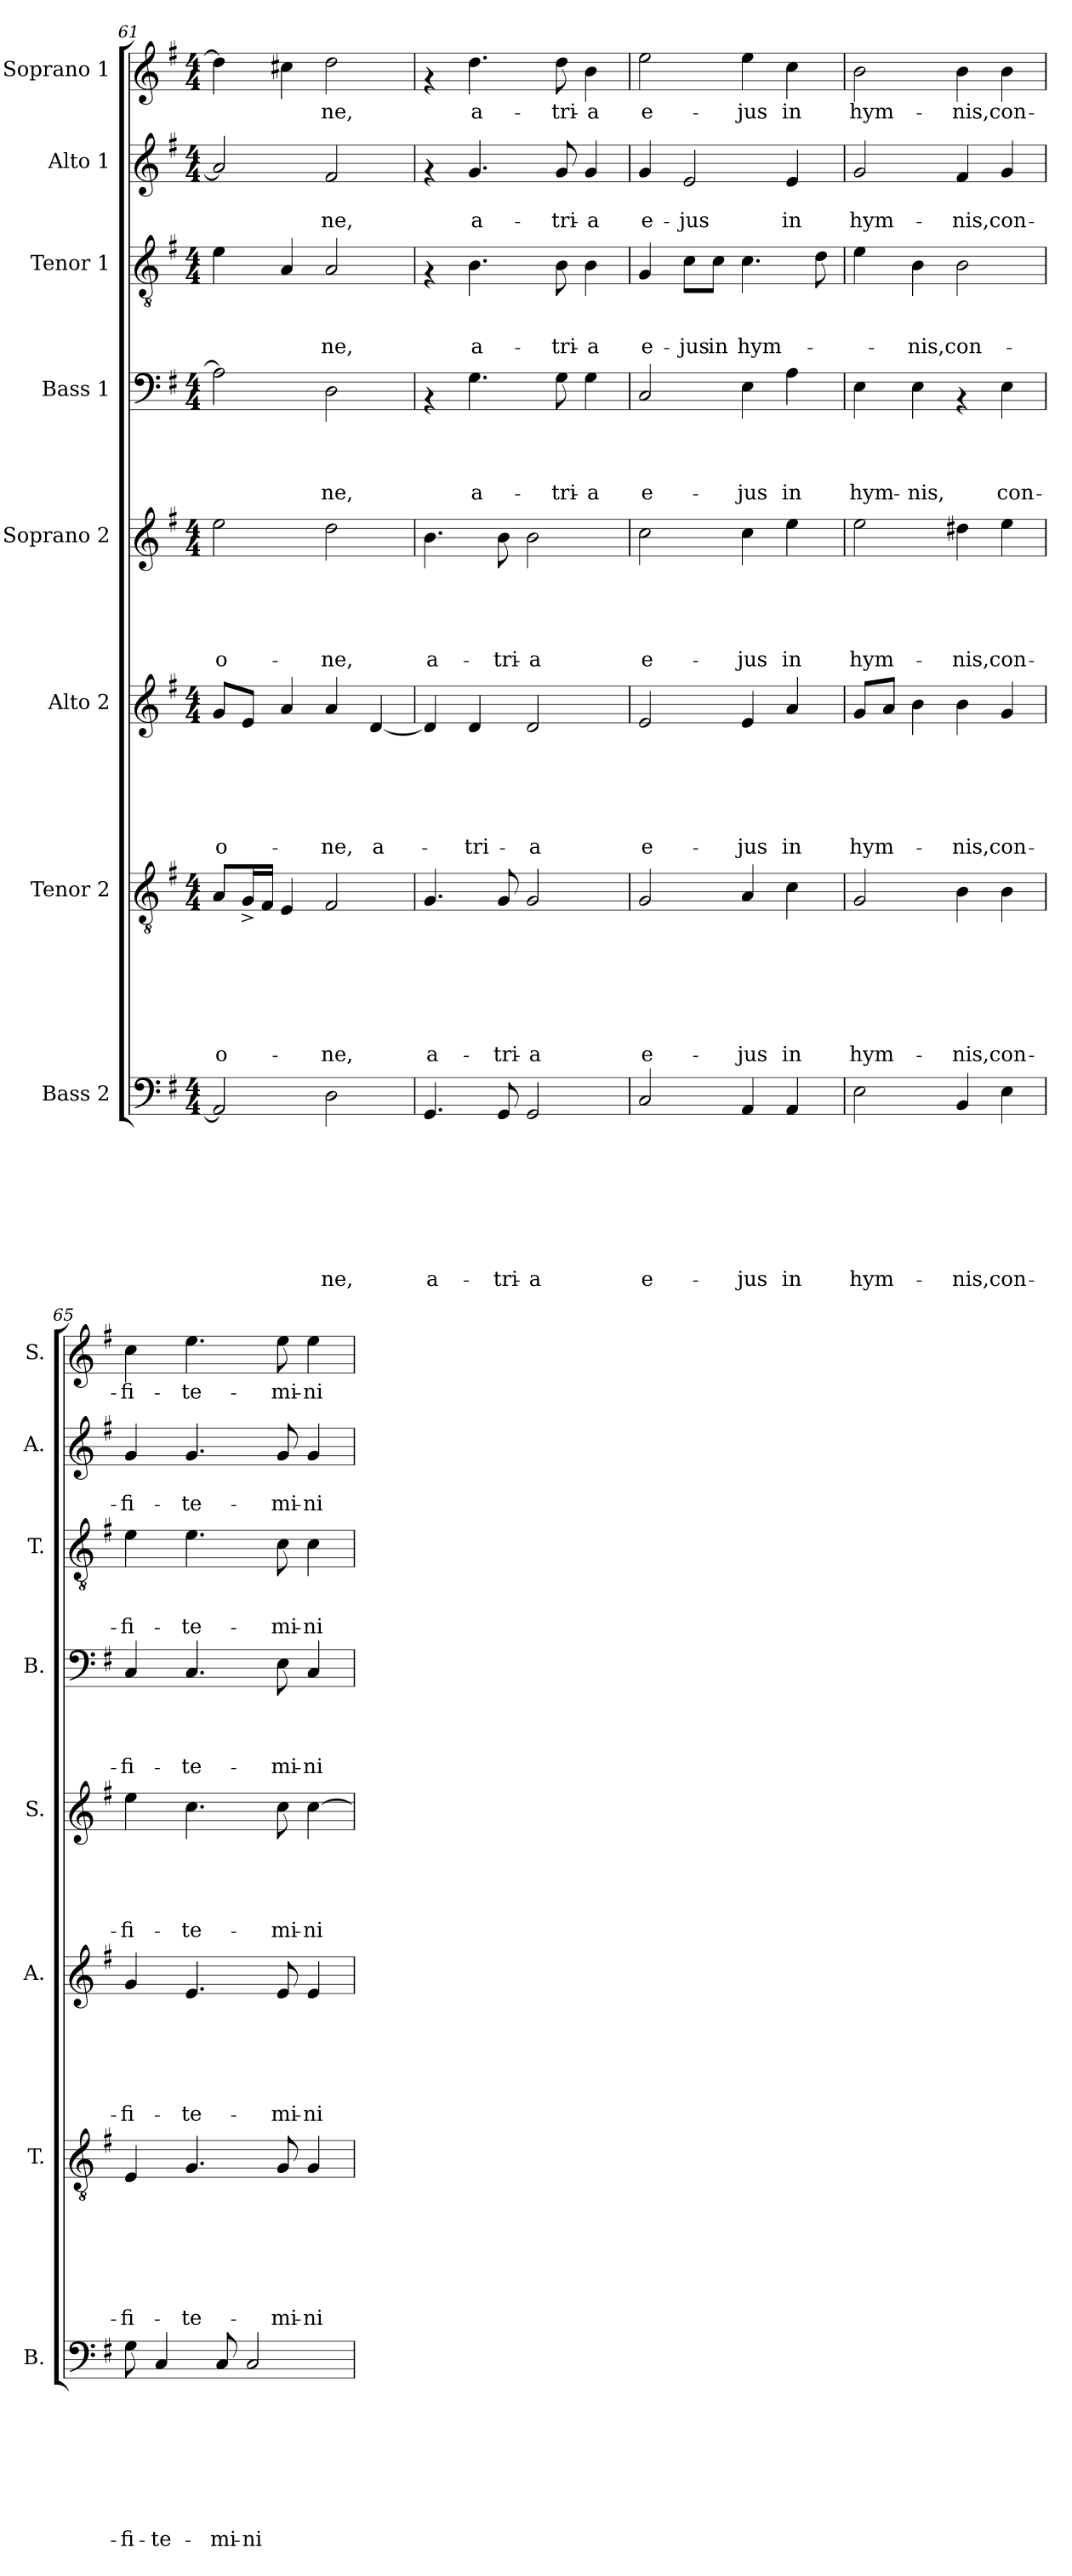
**kern	**text	**text	**text	**text	**text	**text	**text	**text	**kern	**text	**text	**text	**text	**text	**text	**text	**kern	**text	**text	**text	**text	**text	**text	**kern	**text	**text	**text	**text	**text	**kern	**text	**text	**text	**text	**kern	**text	**text	**text	**kern	**text	**text	**kern	**text
*part8	*part8	*part8	*part8	*part8	*part8	*part8	*part8	*part8	*part7	*part7	*part7	*part7	*part7	*part7	*part7	*part7	*part6	*part6	*part6	*part6	*part6	*part6	*part6	*part5	*part5	*part5	*part5	*part5	*part5	*part4	*part4	*part4	*part4	*part4	*part3	*part3	*part3	*part3	*part2	*part2	*part2	*part1	*part1
*staff8	*staff8	*staff8	*staff8	*staff8	*staff8	*staff8	*staff8	*staff8	*staff7	*staff7	*staff7	*staff7	*staff7	*staff7	*staff7	*staff7	*staff6	*staff6	*staff6	*staff6	*staff6	*staff6	*staff6	*staff5	*staff5	*staff5	*staff5	*staff5	*staff5	*staff4	*staff4	*staff4	*staff4	*staff4	*staff3	*staff3	*staff3	*staff3	*staff2	*staff2	*staff2	*staff1	*staff1
*I"Bass 2	*	*	*	*	*	*	*	*	*I"Tenor 2	*	*	*	*	*	*	*	*I"Alto 2	*	*	*	*	*	*	*I"Soprano 2	*	*	*	*	*	*I"Bass 1	*	*	*	*	*I"Tenor 1	*	*	*	*I"Alto 1	*	*	*I"Soprano 1	*
*I'B.	*	*	*	*	*	*	*	*	*I'T.	*	*	*	*	*	*	*	*I'A.	*	*	*	*	*	*	*I'S.	*	*	*	*	*	*I'B.	*	*	*	*	*I'T.	*	*	*	*I'A.	*	*	*I'S.	*
*clefF4	*	*	*	*	*	*	*	*	*clefGv2	*	*	*	*	*	*	*	*clefG2	*	*	*	*	*	*	*clefG2	*	*	*	*	*	*clefF4	*	*	*	*	*clefGv2	*	*	*	*clefG2	*	*	*clefG2	*
*k[f#]	*	*	*	*	*	*	*	*	*k[f#]	*	*	*	*	*	*	*	*k[f#]	*	*	*	*	*	*	*k[f#]	*	*	*	*	*	*k[f#]	*	*	*	*	*k[f#]	*	*	*	*k[f#]	*	*	*k[f#]	*
*G:	*	*	*	*	*	*	*	*	*G:	*	*	*	*	*	*	*	*G:	*	*	*	*	*	*	*G:	*	*	*	*	*	*G:	*	*	*	*	*G:	*	*	*	*G:	*	*	*G:	*
*M4/4	*	*	*	*	*	*	*	*	*M4/4	*	*	*	*	*	*	*	*M4/4	*	*	*	*	*	*	*M4/4	*	*	*	*	*	*M4/4	*	*	*	*	*M4/4	*	*	*	*M4/4	*	*	*M4/4	*
=61	=61	=61	=61	=61	=61	=61	=61	=61	=61	=61	=61	=61	=61	=61	=61	=61	=61	=61	=61	=61	=61	=61	=61	=61	=61	=61	=61	=61	=61	=61	=61	=61	=61	=61	=61	=61	=61	=61	=61	=61	=61	=61	=61
!	!	!	!	!	!	!	!	!	!	!	!	!	!	!	!	!LO:LY:b	!	!	!	!	!	!	!LO:LY:b	!	!	!	!	!	!LO:LY:b	!	!	!	!	!	!	!	!	!	!	!	!	!	!
2AA/]	.	.	.	.	.	.	.	.	8A/L	.	.	.	.	.	.	-o-	8g/L	.	.	.	.	.	-o-	2ee\	.	.	.	.	-o-	2A\]	.	.	.	.	4e\	.	.	.	2a/]	.	.	4dd\]	.
.	.	.	.	.	.	.	.	.	16G^</L	.	.	.	.	.	.	.	8e/J	.	.	.	.	.	.	.	.	.	.	.	.	.	.	.	.	.	.	.	.	.	.	.	.	.	.
.	.	.	.	.	.	.	.	.	16F#/JJ	.	.	.	.	.	.	.	.	.	.	.	.	.	.	.	.	.	.	.	.	.	.	.	.	.	.	.	.	.	.	.	.	.	.
.	.	.	.	.	.	.	.	.	4E/	.	.	.	.	.	.	.	4a/	.	.	.	.	.	.	.	.	.	.	.	.	.	.	.	.	.	4A/	.	.	.	.	.	.	4cc#X\	.
!	!	!	!	!	!	!	!	!LO:LY:b	!	!	!	!	!	!	!	!LO:LY:b	!	!	!	!	!	!	!LO:LY:b	!	!	!	!	!	!LO:LY:b	!	!	!	!	!LO:LY:b	!	!	!	!LO:LY:b	!	!	!LO:LY:b	!	!LO:LY:b
2D\	.	.	.	.	.	.	.	-ne,	2F#/	.	.	.	.	.	.	-ne,	4a/	.	.	.	.	.	-ne,	2dd\	.	.	.	.	-ne,	2D\	.	.	.	-ne,	2A/	.	.	-ne,	2f#/	.	-ne,	2dd\	-ne,
!	!	!	!	!	!	!	!	!	!	!	!	!	!	!	!	!	!	!	!	!	!	!	!LO:LY:b	!	!	!	!	!	!	!	!	!	!	!	!	!	!	!	!	!	!	!	!
.	.	.	.	.	.	.	.	.	.	.	.	.	.	.	.	.	[<4d/	.	.	.	.	.	a-	.	.	.	.	.	.	.	.	.	.	.	.	.	.	.	.	.	.	.	.
=62	=62	=62	=62	=62	=62	=62	=62	=62	=62	=62	=62	=62	=62	=62	=62	=62	=62	=62	=62	=62	=62	=62	=62	=62	=62	=62	=62	=62	=62	=62	=62	=62	=62	=62	=62	=62	=62	=62	=62	=62	=62	=62	=62
!	!	!	!	!	!	!	!	!LO:LY:b	!	!	!	!	!	!	!	!LO:LY:b	!	!	!	!	!	!	!	!	!	!	!	!	!LO:LY:b	!	!	!	!	!	!	!	!	!	!	!	!	!	!
4.GG/	.	.	.	.	.	.	.	a-	4.G/	.	.	.	.	.	.	a-	4d/]	.	.	.	.	.	.	4.b\	.	.	.	.	a-	4rAA	.	.	.	.	4rF	.	.	.	4rf	.	.	4rf	.
!	!	!	!	!	!	!	!	!	!	!	!	!	!	!	!	!	!	!	!	!	!	!	!LO:LY:b	!	!	!	!	!	!	!	!	!	!	!LO:LY:b	!	!	!	!LO:LY:b	!	!	!LO:LY:b	!	!LO:LY:b
.	.	.	.	.	.	.	.	.	.	.	.	.	.	.	.	.	4d/	.	.	.	.	.	-tri-	.	.	.	.	.	.	4.G\	.	.	.	a-	4.B\	.	.	a-	4.g/	.	a-	4.dd\	a-
!	!	!	!	!	!	!	!	!LO:LY:b	!	!	!	!	!	!	!	!LO:LY:b	!	!	!	!	!	!	!	!	!	!	!	!	!LO:LY:b	!	!	!	!	!	!	!	!	!	!	!	!	!	!
8GG/	.	.	.	.	.	.	.	-tri-	8G/	.	.	.	.	.	.	-tri-	.	.	.	.	.	.	.	8b\	.	.	.	.	-tri-	.	.	.	.	.	.	.	.	.	.	.	.	.	.
!	!	!	!	!	!	!	!	!LO:LY:b	!	!	!	!	!	!	!	!LO:LY:b	!	!	!	!	!	!	!LO:LY:b	!	!	!	!	!	!LO:LY:b	!	!	!	!	!	!	!	!	!	!	!	!	!	!
2GG/	.	.	.	.	.	.	.	-a	2G/	.	.	.	.	.	.	-a	2d/	.	.	.	.	.	-a	2b\	.	.	.	.	-a	.	.	.	.	.	.	.	.	.	.	.	.	.	.
!	!	!	!	!	!	!	!	!	!	!	!	!	!	!	!	!	!	!	!	!	!	!	!	!	!	!	!	!	!	!	!	!	!	!LO:LY:b	!	!	!	!LO:LY:b	!	!	!LO:LY:b	!	!LO:LY:b
.	.	.	.	.	.	.	.	.	.	.	.	.	.	.	.	.	.	.	.	.	.	.	.	.	.	.	.	.	.	8G\	.	.	.	-tri-	8B\	.	.	-tri-	8g/	.	-tri-	8dd\	-tri-
!	!	!	!	!	!	!	!	!	!	!	!	!	!	!	!	!	!	!	!	!	!	!	!	!	!	!	!	!	!	!	!	!	!	!LO:LY:b	!	!	!	!LO:LY:b	!	!	!LO:LY:b	!	!LO:LY:b
.	.	.	.	.	.	.	.	.	.	.	.	.	.	.	.	.	.	.	.	.	.	.	.	.	.	.	.	.	.	4G\	.	.	.	-a	4B\	.	.	-a	4g/	.	-a	4b\	-a
=63	=63	=63	=63	=63	=63	=63	=63	=63	=63	=63	=63	=63	=63	=63	=63	=63	=63	=63	=63	=63	=63	=63	=63	=63	=63	=63	=63	=63	=63	=63	=63	=63	=63	=63	=63	=63	=63	=63	=63	=63	=63	=63	=63
!	!	!	!	!	!	!	!	!LO:LY:b	!	!	!	!	!	!	!	!LO:LY:b	!	!	!	!	!	!	!LO:LY:b	!	!	!	!	!	!LO:LY:b	!	!	!	!	!LO:LY:b	!	!	!	!LO:LY:b	!	!	!LO:LY:b	!	!LO:LY:b
2C/	.	.	.	.	.	.	.	e-	2G/	.	.	.	.	.	.	e-	2e/	.	.	.	.	.	e-	2cc\	.	.	.	.	e-	2C/	.	.	.	e-	4G/	.	.	e-	4g/	.	e-	2ee\	e-
!	!	!	!	!	!	!	!	!	!	!	!	!	!	!	!	!	!	!	!	!	!	!	!	!	!	!	!	!	!	!	!	!	!	!	!	!	!	!LO:LY:b	!	!	!LO:LY:b	!	!
.	.	.	.	.	.	.	.	.	.	.	.	.	.	.	.	.	.	.	.	.	.	.	.	.	.	.	.	.	.	.	.	.	.	.	8c\L	.	.	-jus	2e/	.	-jus	.	.
!	!	!	!	!	!	!	!	!	!	!	!	!	!	!	!	!	!	!	!	!	!	!	!	!	!	!	!	!	!	!	!	!	!	!	!	!	!	!LO:LY:b	!	!	!	!	!
.	.	.	.	.	.	.	.	.	.	.	.	.	.	.	.	.	.	.	.	.	.	.	.	.	.	.	.	.	.	.	.	.	.	.	8c\J	.	.	in	.	.	.	.	.
!	!	!	!	!	!	!	!	!LO:LY:b	!	!	!	!	!	!	!	!LO:LY:b	!	!	!	!	!	!	!LO:LY:b	!	!	!	!	!	!LO:LY:b	!	!	!	!	!LO:LY:b	!	!	!	!LO:LY:b	!	!	!	!	!LO:LY:b
4AA/	.	.	.	.	.	.	.	-jus	4A/	.	.	.	.	.	.	-jus	4e/	.	.	.	.	.	-jus	4cc\	.	.	.	.	-jus	4E\	.	.	.	-jus	4.c\	.	.	hym-	.	.	.	4ee\	-jus
!	!	!	!	!	!	!	!	!LO:LY:b	!	!	!	!	!	!	!	!LO:LY:b	!	!	!	!	!	!	!LO:LY:b	!	!	!	!	!	!LO:LY:b	!	!	!	!	!LO:LY:b	!	!	!	!	!	!	!LO:LY:b	!	!LO:LY:b
4AA/	.	.	.	.	.	.	.	in	4c\	.	.	.	.	.	.	in	4a/	.	.	.	.	.	in	4ee\	.	.	.	.	in	4A\	.	.	.	in	.	.	.	.	4e/	.	in	4cc\	in
.	.	.	.	.	.	.	.	.	.	.	.	.	.	.	.	.	.	.	.	.	.	.	.	.	.	.	.	.	.	.	.	.	.	.	8d\	.	.	.	.	.	.	.	.
!!LO:PB:g=z
=64	=64	=64	=64	=64	=64	=64	=64	=64	=64	=64	=64	=64	=64	=64	=64	=64	=64	=64	=64	=64	=64	=64	=64	=64	=64	=64	=64	=64	=64	=64	=64	=64	=64	=64	=64	=64	=64	=64	=64	=64	=64	=64	=64
!	!	!	!	!	!	!	!	!LO:LY:b	!	!	!	!	!	!	!	!LO:LY:b	!	!	!	!	!	!	!LO:LY:b	!	!	!	!	!	!LO:LY:b	!	!	!	!	!LO:LY:b	!	!	!	!	!	!	!LO:LY:b	!	!LO:LY:b
2E\	.	.	.	.	.	.	.	hym-	2G/	.	.	.	.	.	.	hym-	8g/L	.	.	.	.	.	hym-	2ee\	.	.	.	.	hym-	4E\	.	.	.	hym-	4e\	.	.	.	2g/	.	hym-	2b\	hym-
.	.	.	.	.	.	.	.	.	.	.	.	.	.	.	.	.	8a/J	.	.	.	.	.	.	.	.	.	.	.	.	.	.	.	.	.	.	.	.	.	.	.	.	.	.
!	!	!	!	!	!	!	!	!	!	!	!	!	!	!	!	!	!	!	!	!	!	!	!	!	!	!	!	!	!	!	!	!	!	!LO:LY:b	!	!	!	!LO:LY:b	!	!	!	!	!
.	.	.	.	.	.	.	.	.	.	.	.	.	.	.	.	.	4b\	.	.	.	.	.	.	.	.	.	.	.	.	4E\	.	.	.	-nis,	4B\	.	.	-nis,con-	.	.	.	.	.
!	!	!	!	!	!	!	!	!LO:LY:b	!	!	!	!	!	!	!	!LO:LY:b	!	!	!	!	!	!	!LO:LY:b	!	!	!	!	!	!LO:LY:b	!	!	!	!	!	!	!	!	!	!	!	!LO:LY:b	!	!LO:LY:b
4BB/	.	.	.	.	.	.	.	-nis,con-	4B\	.	.	.	.	.	.	-nis,con-	4b\	.	.	.	.	.	-nis,con-	4dd#X\	.	.	.	.	-nis,con-	4rAA	.	.	.	.	2B\	.	.	.	4f#/	.	-nis,con-	4b\	-nis,con-
!	!	!	!	!	!	!	!	!	!	!	!	!	!	!	!	!	!	!	!	!	!	!	!	!	!	!	!	!	!	!	!	!	!	!LO:LY:b	!	!	!	!	!	!	!	!	!
4E\	.	.	.	.	.	.	.	.	4B\	.	.	.	.	.	.	.	4g/	.	.	.	.	.	.	4ee\	.	.	.	.	.	4E\	.	.	.	con-	.	.	.	.	4g/	.	.	4b\	.
=65	=65	=65	=65	=65	=65	=65	=65	=65	=65	=65	=65	=65	=65	=65	=65	=65	=65	=65	=65	=65	=65	=65	=65	=65	=65	=65	=65	=65	=65	=65	=65	=65	=65	=65	=65	=65	=65	=65	=65	=65	=65	=65	=65
!	!	!	!	!	!	!	!	!LO:LY:b	!	!	!	!	!	!	!	!LO:LY:b	!	!	!	!	!	!	!LO:LY:b	!	!	!	!	!	!LO:LY:b	!	!	!	!	!LO:LY:b	!	!	!	!LO:LY:b	!	!	!LO:LY:b	!	!LO:LY:b
8G\	.	.	.	.	.	.	.	-fi-	4E/	.	.	.	.	.	.	-fi-	4g/	.	.	.	.	.	-fi-	4ee\	.	.	.	.	-fi-	4C/	.	.	.	-fi-	4e\	.	.	-fi-	4g/	.	-fi-	4cc\	-fi-
!	!	!	!	!	!	!	!	!LO:LY:b	!	!	!	!	!	!	!	!	!	!	!	!	!	!	!	!	!	!	!	!	!	!	!	!	!	!	!	!	!	!	!	!	!	!	!
4C/	.	.	.	.	.	.	.	-te-	.	.	.	.	.	.	.	.	.	.	.	.	.	.	.	.	.	.	.	.	.	.	.	.	.	.	.	.	.	.	.	.	.	.	.
!	!	!	!	!	!	!	!	!	!	!	!	!	!	!	!	!LO:LY:b	!	!	!	!	!	!	!LO:LY:b	!	!	!	!	!	!LO:LY:b	!	!	!	!	!LO:LY:b	!	!	!	!LO:LY:b	!	!	!LO:LY:b	!	!LO:LY:b
.	.	.	.	.	.	.	.	.	4.G/	.	.	.	.	.	.	-te-	4.e/	.	.	.	.	.	-te-	4.cc\	.	.	.	.	-te-	4.C/	.	.	.	-te-	4.e\	.	.	-te-	4.g/	.	-te-	4.ee\	-te-
!	!	!	!	!	!	!	!	!LO:LY:b	!	!	!	!	!	!	!	!	!	!	!	!	!	!	!	!	!	!	!	!	!	!	!	!	!	!	!	!	!	!	!	!	!	!	!
8C/	.	.	.	.	.	.	.	-mi-	.	.	.	.	.	.	.	.	.	.	.	.	.	.	.	.	.	.	.	.	.	.	.	.	.	.	.	.	.	.	.	.	.	.	.
!	!	!	!	!	!	!	!	!LO:LY:b	!	!	!	!	!	!	!	!	!	!	!	!	!	!	!	!	!	!	!	!	!	!	!	!	!	!	!	!	!	!	!	!	!	!	!
2C/	.	.	.	.	.	.	.	-ni	.	.	.	.	.	.	.	.	.	.	.	.	.	.	.	.	.	.	.	.	.	.	.	.	.	.	.	.	.	.	.	.	.	.	.
!	!	!	!	!	!	!	!	!	!	!	!	!	!	!	!	!LO:LY:b	!	!	!	!	!	!	!LO:LY:b	!	!	!	!	!	!LO:LY:b	!	!	!	!	!LO:LY:b	!	!	!	!LO:LY:b	!	!	!LO:LY:b	!	!LO:LY:b
.	.	.	.	.	.	.	.	.	8G/	.	.	.	.	.	.	-mi-	8e/	.	.	.	.	.	-mi-	8cc\	.	.	.	.	-mi-	8E\	.	.	.	-mi-	8c\	.	.	-mi-	8g/	.	-mi-	8ee\	-mi-
!	!	!	!	!	!	!	!	!	!	!	!	!	!	!	!	!LO:LY:b	!	!	!	!	!	!	!LO:LY:b	!	!	!	!	!	!LO:LY:b	!	!	!	!	!LO:LY:b	!	!	!	!LO:LY:b	!	!	!LO:LY:b	!	!LO:LY:b
.	.	.	.	.	.	.	.	.	4G/	.	.	.	.	.	.	-ni	4e/	.	.	.	.	.	-ni	[>4cc\	.	.	.	.	-ni	4C/	.	.	.	-ni	4c\	.	.	-ni	4g/	.	-ni	4ee\	-ni
=	=	=	=	=	=	=	=	=	=	=	=	=	=	=	=	=	=	=	=	=	=	=	=	=	=	=	=	=	=	=	=	=	=	=	=	=	=	=	=	=	=	=	=
*-	*-	*-	*-	*-	*-	*-	*-	*-	*-	*-	*-	*-	*-	*-	*-	*-	*-	*-	*-	*-	*-	*-	*-	*-	*-	*-	*-	*-	*-	*-	*-	*-	*-	*-	*-	*-	*-	*-	*-	*-	*-	*-	*-
